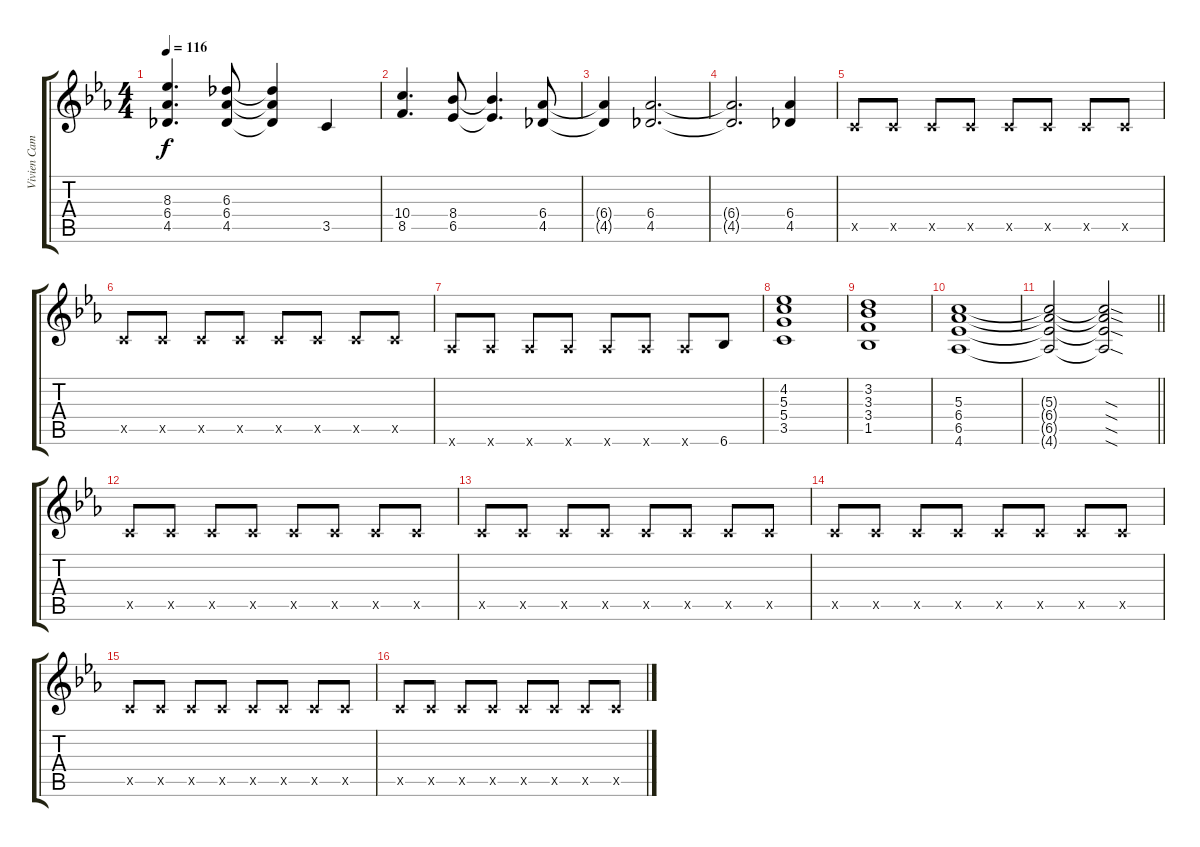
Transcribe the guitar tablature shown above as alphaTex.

\track ("Vivien Campbell I" "Vivien Cam") {instrument overdrivenguitar}
\staff {score tabs}
\tuning (E4 B3 G3 D3 A2 E2) {hide}
\ts (4 4)
\tempo 116
\clef g2
\ks eb
(8.3 6.4 4.5).4{d dy f} (6.3 6.4 4.5).8 (6.3{t} 6.4{t} 4.5{t}).4 3.5.4 |
(10.4 8.5).4{d} (8.4 6.5).8 (8.4{t} 6.5{t}).4{d} (6.4 4.5).8 |
(6.4{t} 4.5{t}).4 (6.4 4.5).2{d} |
(6.4{t} 4.5{t}).2{d} (6.4 4.5).4 |
3.5{x}.8 3.5{x}.8 3.5{x}.8 3.5{x}.8 3.5{x}.8 3.5{x}.8 3.5{x}.8 3.5{x}.8 |
3.5{x}.8 3.5{x}.8 3.5{x}.8 3.5{x}.8 3.5{x}.8 3.5{x}.8 3.5{x}.8 3.5{x}.8 |
4.6{x}.8 4.6{x}.8 4.6{x}.8 4.6{x}.8 4.6{x}.8 4.6{x}.8 4.6{x}.8 6.6.8 |
(4.2 5.3 5.4 3.5).1 |
(3.2 3.3 3.4 1.5).1 |
(5.3 6.4 6.5 4.6).1 |
\barLineRight lightlight
(5.3{t} 6.4{t} 6.5{t} 4.6{t}).2 (5.3{sod t} 6.4{sod t} 6.5{sod t} 4.6{sod t}).2 |
3.5{x}.8 3.5{x}.8 3.5{x}.8 3.5{x}.8 3.5{x}.8 3.5{x}.8 3.5{x}.8 3.5{x}.8 |
3.5{x}.8 3.5{x}.8 3.5{x}.8 3.5{x}.8 3.5{x}.8 3.5{x}.8 3.5{x}.8 3.5{x}.8 |
3.5{x}.8 3.5{x}.8 3.5{x}.8 3.5{x}.8 3.5{x}.8 3.5{x}.8 3.5{x}.8 3.5{x}.8 |
3.5{x}.8 3.5{x}.8 3.5{x}.8 3.5{x}.8 3.5{x}.8 3.5{x}.8 3.5{x}.8 3.5{x}.8 |
3.5{x}.8 3.5{x}.8 3.5{x}.8 3.5{x}.8 3.5{x}.8 3.5{x}.8 3.5{x}.8 3.5{x}.8
